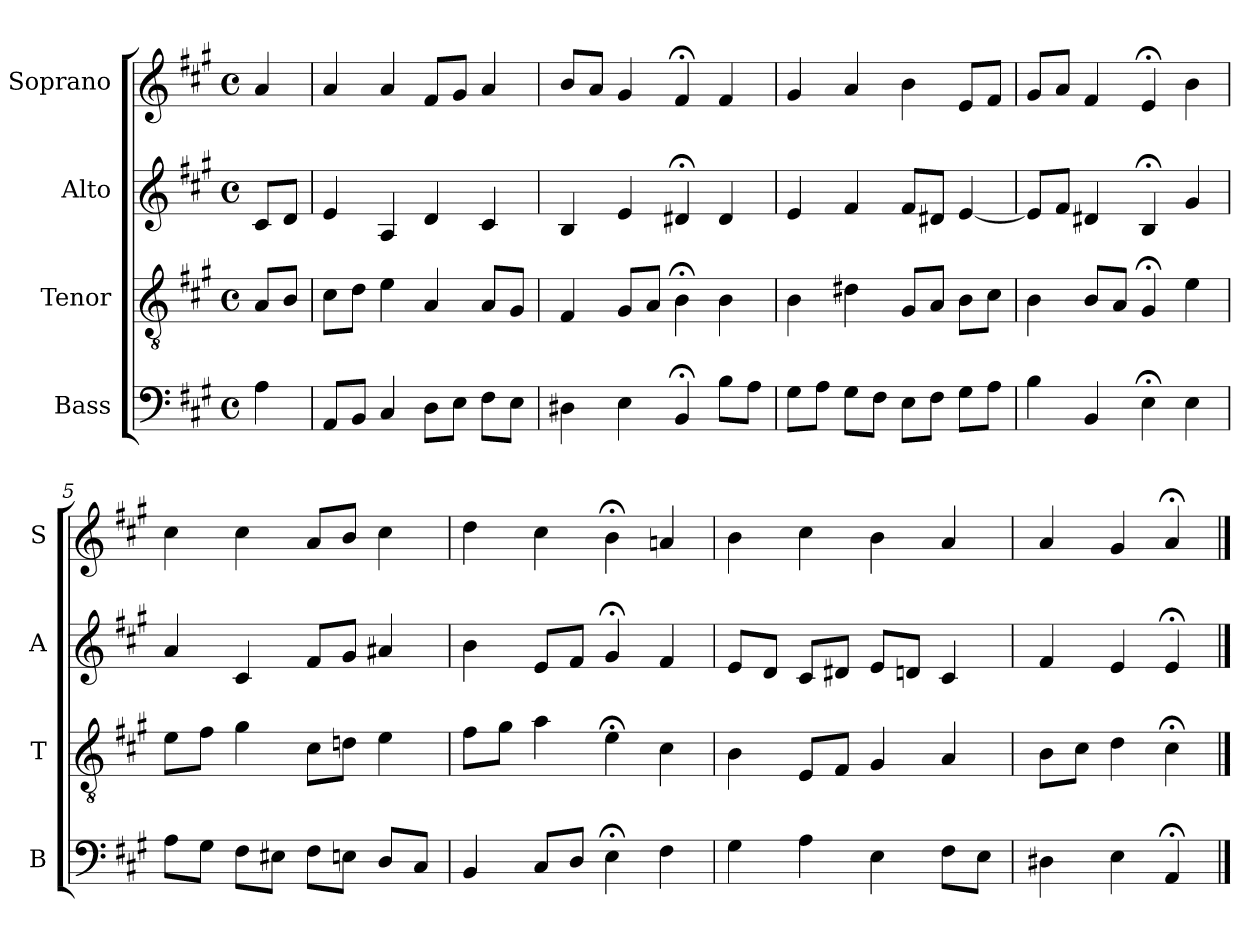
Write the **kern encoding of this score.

**kern	**kern	**kern	**kern
*part4	*part3	*part2	*part1
*staff4	*staff3	*staff2	*staff1
*I"Bass	*I"Tenor	*I"Alto	*I"Soprano
*I'B	*I'T	*I'A	*I'S
*clefF4	*clefGv2	*clefG2	*clefG2
*k[f#c#g#]	*k[f#c#g#]	*k[f#c#g#]	*k[f#c#g#]
*A:	*A:	*A:	*A:
*M4/4	*M4/4	*M4/4	*M4/4
*met(c)	*met(c)	*met(c)	*met(c)
*MM100	*MM100	*MM100	*MM100
=	=	=	=
4Ai	8AL	8c#L	4a
.	8BJ	8dJ	.
=1	=1	=1	=1
8AAL	8c#L	4e	4a
8BBJ	8dJ	.	.
4C#i	4e	4Ai	4a
8DiL	4A	4di	8f#L
8EJ	.	.	8g#J
8F#L	8AL	4c#	4a
8EJ	8G#J	.	.
=2	=2	=2	=2
4D#Xi	4F#	4Bi	8bL
.	.	.	8aJ
4Ei	8G#L	4ei	4g#
.	8AJ	.	.
4BB;<	4B;<	4d#X;<	4f#;<
8BL	4B	4d#	4f#
8AJ	.	.	.
=3	=3	=3	=3
8G#L	4B	4e	4g#
8AJ	.	.	.
8G#L	4d#X	4f#	4a
8F#J	.	.	.
8EL	8G#L	8f#L	4b
8F#J	8AJ	8d#XJ	.
8G#L	8BL	[4e	8eL
8AJ	8c#J	.	8f#J
=4	=4	=4	=4
4B	4B	8eL]	8g#L
.	.	8f#J	8aJ
4BB	8BL	4d#X	4f#
.	8AJ	.	.
4E;<	4G#;<	4B;<	4e;<
4E	4e	4g#	4b
=5	=5	=5	=5
8AL	8eL	4a	4cc#
8G#J	8f#J	.	.
8F#L	4g#	4c#i	4cc#
8E#XiJ	.	.	.
8F#iL	8c#L	8f#iL	8aL
8EnJ	8dnJ	8g#J	8bJ
8DL	4e	4a#X	4cc#
8C#J	.	.	.
=6	=6	=6	=6
4BB	8f#L	4b	4dd
.	8g#J	.	.
8C#L	4a	8eL	4cc#
8DJ	.	8f#J	.
4E;<	4e;<	4g#;<	4b;<
4F#	4c#	4f#	4an
=7	=7	=7	=7
4G#	4B	8eL	4b
.	.	8dJ	.
4A	8EL	8c#L	4cc#
.	8F#J	8d#XJ	.
4E	4G#	8eL	4b
.	.	8dnJ	.
8F#L	4A	4c#	4a
8EJ	.	.	.
=8	=8	=8	=8
4D#X	8BL	4f#	4a
.	8c#J	.	.
4E	4d	4e	4g#
4AA;<	4c#;<	4e;<	4a;<
==	==	==	==
*-	*-	*-	*-
